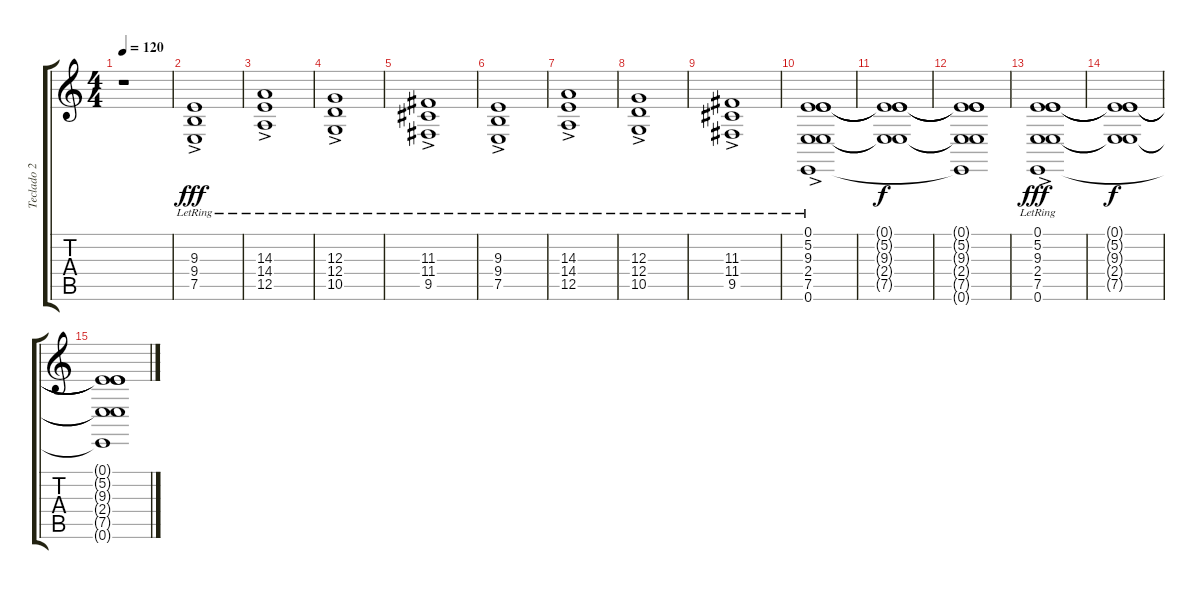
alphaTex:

\track ("Teclado 2" "Teclado 2") {instrument stringensemble2}
\staff {score tabs}
\tuning (E4 B3 G3 D3 A2 E2) {hide}
\ts (4 4)
\tempo 120
\clef g2
\ks c
r.1{dy fff} |
(9.3{ac lr} 9.4{ac lr} 7.5{ac lr}).1{instrument stringensemble2} |
(14.3{ac lr} 14.4{ac lr} 12.5{ac lr}).1 |
(12.3{ac lr} 12.4{ac lr} 10.5{ac lr}).1 |
(11.3{ac lr} 11.4{lr} 9.5{ac lr}).1 |
(9.3{ac lr} 9.4{ac lr} 7.5{ac lr}).1{instrument stringensemble2} |
(14.3{ac lr} 14.4{ac lr} 12.5{ac lr}).1 |
(12.3{ac lr} 12.4{ac lr} 10.5{ac lr}).1 |
(11.3{ac lr} 11.4{lr} 9.5{ac lr}).1 |
(0.1{ac lr} 5.2{ac lr} 9.3{ac lr} 2.4{ac lr} 7.5{ac lr} 0.6{ac lr}).1{instrument seashore} |
(0.1{t} 5.2{t} 9.3{t} 2.4{t} 7.5{t}).1{dy f} |
(0.1{t} 5.2{t} 9.3{t} 2.4{t} 7.5{t} 0.6{t}).1 |
(0.1{ac lr} 5.2{ac lr} 9.3{ac lr} 2.4{ac lr} 7.5{ac lr} 0.6{ac lr}).1{dy fff instrument seashore} |
(0.1{t} 5.2{t} 9.3{t} 2.4{t} 7.5{t}).1{dy f} |
(0.1{t} 5.2{t} 9.3{t} 2.4{t} 7.5{t} 0.6{t}).1
